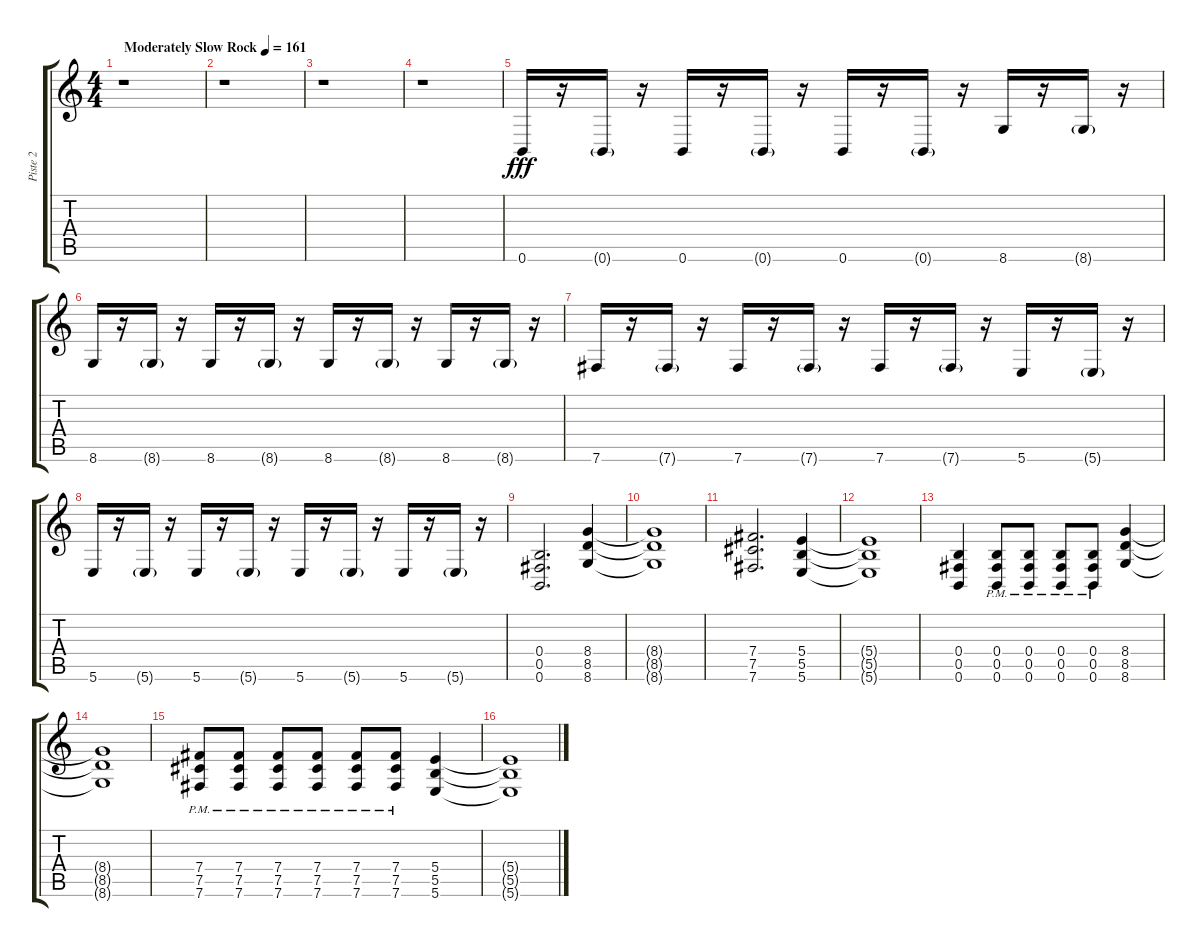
\track ("Piste 2" "Piste 2") {instrument distortionguitar}
\staff {score tabs}
\tuning (Db4 Ab3 E3 B2 Gb2 B1) {hide}
\ts (4 4)
\tempo (161 "Moderately Slow Rock")
\clef g2
\ks c
r.1{dy fff instrument distortionguitar} |
r.1 |
r.1 |
r.1 |
0.6.16 r.16 0.6{g}.16 r.16 0.6.16 r.16 0.6{g}.16 r.16 0.6.16 r.16 0.6{g}.16 r.16 8.6.16 r.16 8.6{g}.16 r.16 |
8.6.16 r.16 8.6{g}.16 r.16 8.6.16 r.16 8.6{g}.16 r.16 8.6.16 r.16 8.6{g}.16 r.16 8.6.16 r.16 8.6{g}.16 r.16 |
7.6.16 r.16 7.6{g}.16 r.16 7.6.16 r.16 7.6{g}.16 r.16 7.6.16 r.16 7.6{g}.16 r.16 5.6.16 r.16 5.6{g}.16 r.16 |
5.6.16 r.16 5.6{g}.16 r.16 5.6.16 r.16 5.6{g}.16 r.16 5.6.16 r.16 5.6{g}.16 r.16 5.6.16 r.16 5.6{g}.16 r.16 |
(0.4 0.5 0.6).2{d} (8.4 8.5 8.6).4 |
(8.4{t} 8.5{t} 8.6{t}).1 |
(7.4 7.5 7.6).2{d} (5.4 5.5 5.6).4 |
(5.4{t} 5.5{t} 5.6{t}).1 |
(0.4 0.5 0.6).4 (0.4{pm} 0.5{pm} 0.6{pm}).8 (0.4{pm} 0.5{pm} 0.6{pm}).8 (0.4{pm} 0.5{pm} 0.6{pm}).8 (0.4{pm} 0.5{pm} 0.6{pm}).8 (8.4 8.5 8.6).4 |
(8.4{t} 8.5{t} 8.6{t}).1 |
(7.4{pm} 7.5{pm} 7.6{pm}).8 (7.4{pm} 7.5 7.6{pm}).8 (7.4{pm} 7.5{pm} 7.6{pm}).8 (7.4{pm} 7.5{pm} 7.6{pm}).8 (7.4 7.5{pm} 7.6{pm}).8 (7.4{pm} 7.5{pm} 7.6{pm}).8 (5.4 5.5 5.6).4 |
(5.4{t} 5.5{t} 5.6{t}).1
